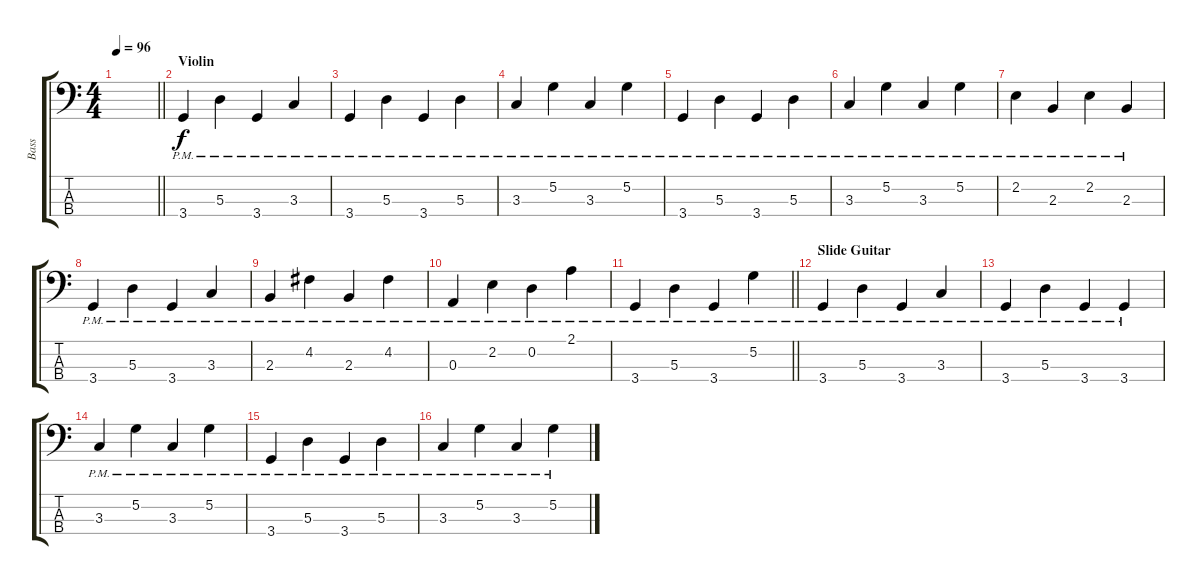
\track ("Bass" "Bass") {instrument electricbassfinger}
\staff {score tabs}
\tuning (G2 D2 A1 E1) {hide}
\ts (4 4)
\tempo 96
\clef f4
\barLineRight lightlight
\ks c
|
\section ("" "Violin")
3.4{pm}.4 5.3{pm}.4 3.4{pm}.4 3.3{pm}.4 |
3.4{pm}.4 5.3{pm}.4 3.4{pm}.4 5.3{pm}.4 |
3.3{pm}.4 5.2{pm}.4 3.3{pm}.4 5.2{pm}.4 |
3.4{pm}.4 5.3{pm}.4 3.4{pm}.4 5.3{pm}.4 |
3.3{pm}.4 5.2{pm}.4 3.3{pm}.4 5.2{pm}.4 |
2.2{pm}.4 2.3{pm}.4 2.2{pm}.4 2.3{pm}.4 |
3.4{pm}.4 5.3{pm}.4 3.4{pm}.4 3.3{pm}.4 |
2.3{pm}.4 4.2{pm}.4 2.3{pm}.4 4.2{pm}.4 |
0.3{pm}.4 2.2{pm}.4 0.2{pm}.4 2.1{pm}.4 |
\barLineRight lightlight
3.4{pm}.4 5.3{pm}.4 3.4{pm}.4 5.2{pm}.4 |
\section ("" "Slide Guitar")
3.4{pm}.4 5.3{pm}.4 3.4{pm}.4 3.3{pm}.4 |
3.4{pm}.4 5.3{pm}.4 3.4{pm}.4 3.4{pm}.4 |
3.3{pm}.4 5.2{pm}.4 3.3{pm}.4 5.2{pm}.4 |
3.4{pm}.4 5.3{pm}.4 3.4{pm}.4 5.3{pm}.4 |
3.3{pm}.4 5.2{pm}.4 3.3{pm}.4 5.2{pm}.4
